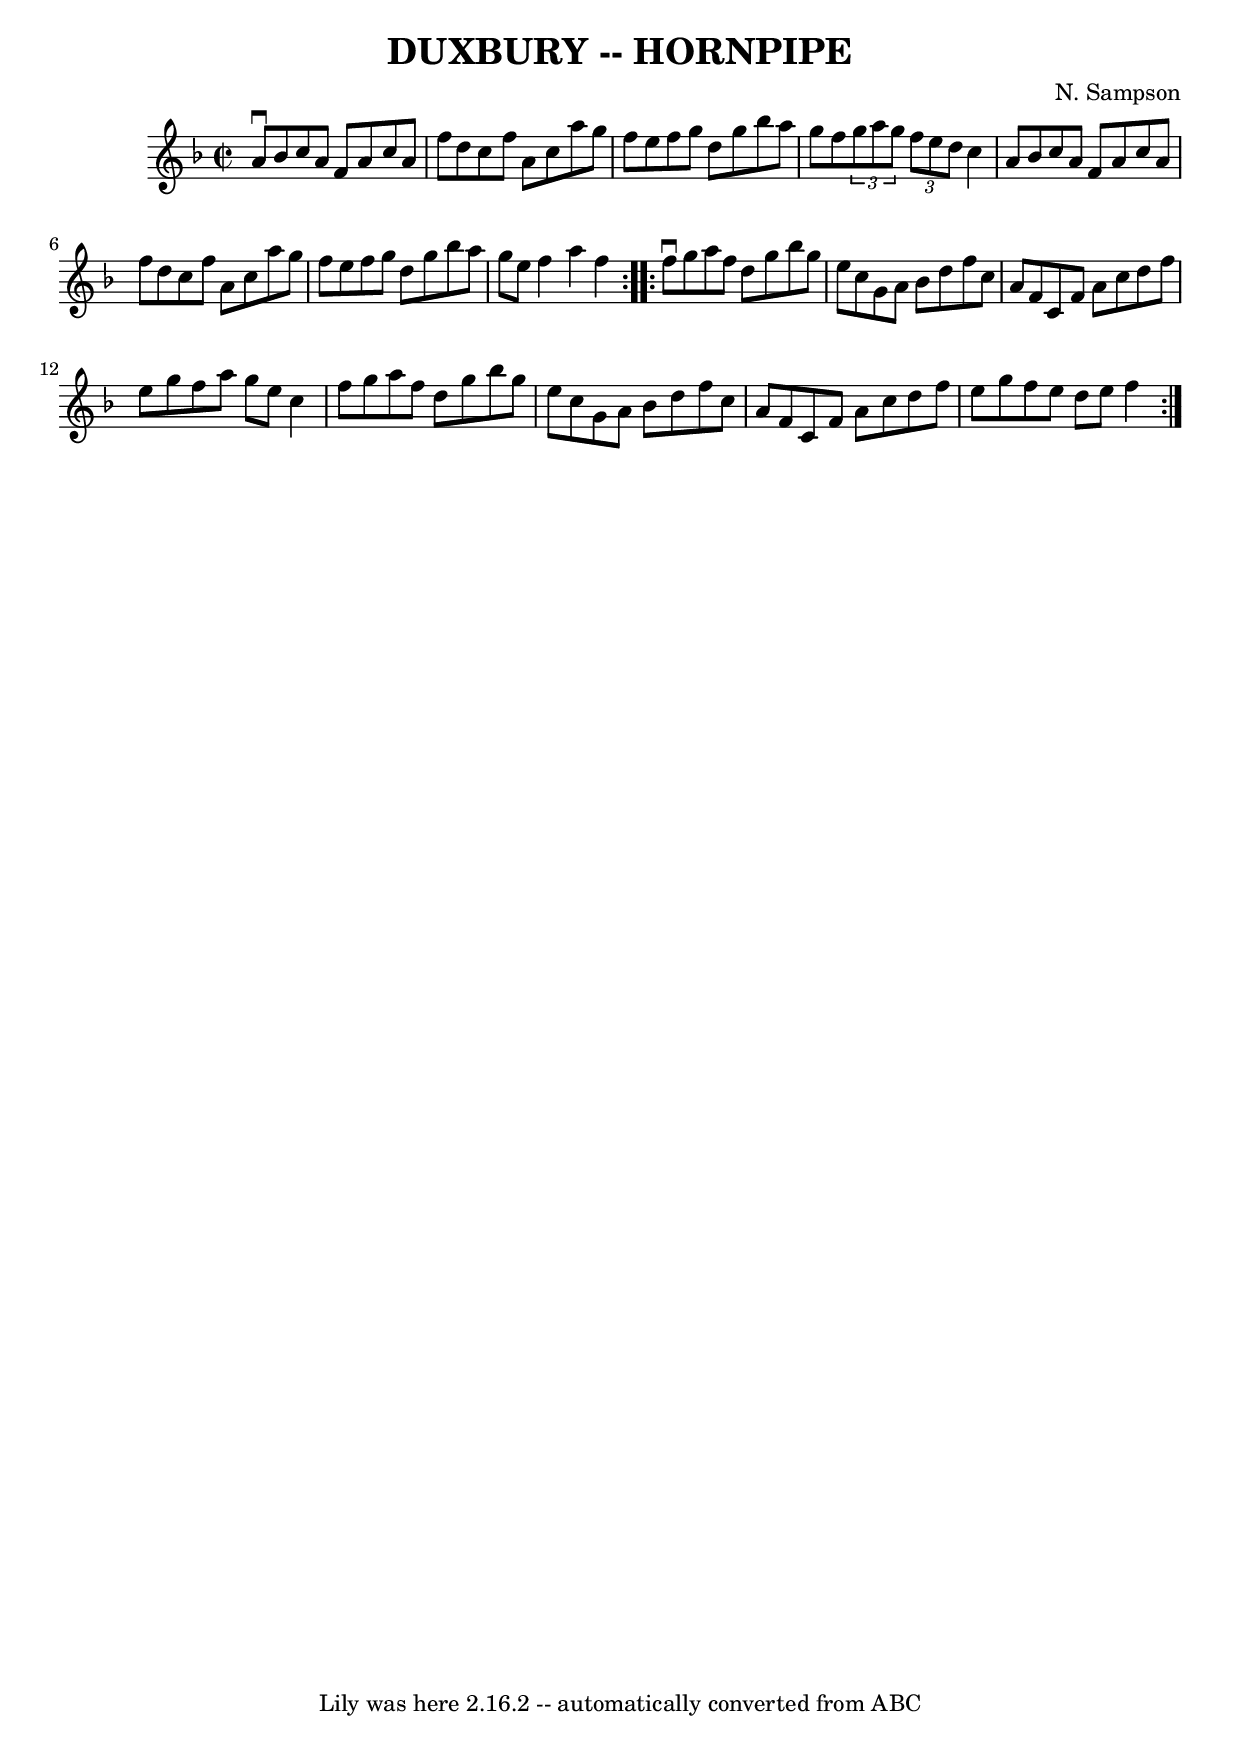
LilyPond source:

\version "2.16.2"
\include "Mammoth.ily"
\header {
	%% book = "Cole's 1000 Fiddle Tunes"
	composer = "N. Sampson"
	crossRefNumber = "1"
	footnotes = ""
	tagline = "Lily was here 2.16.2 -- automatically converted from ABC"
	title = "DUXBURY -- HORNPIPE"
}
voicedefault =  {


\repeat volta 2 {
\override Staff.TimeSignature #'style = #'C
 \time 2/2 
\key f \major a'8^\downbow bes'8        |
 c''8 a'8  
 f'8 a'8 c''8 a'8 f''8 d''8    |
 c''8 f''8 a'8   
 c''8 a''8 g''8 f''8 e''8    |
 f''8 g''8 d''8    
g''8 bes''8 a''8 g''8 f''8    |
   \times 2/3 { g''8    
a''8 g''8  }   \times 2/3 { f''8 e''8 d''8  } c''4 a'8 bes'8 
       |
 c''8 a'8 f'8 a'8 c''8 a'8 f''8 d''8    
|
 c''8 f''8 a'8 c''8 a''8 g''8 f''8 e''8    
|
 f''8 g''8 d''8 g''8 bes''8 a''8 g''8 e''8    
|
 f''4 a''4 f''4    }     \repeat volta 2 { f''8^\downbow   
g''8        |
 a''8 f''8 d''8 g''8 bes''8 g''8 e''8   
 c''8    |
 g'8 a'8 bes'8 d''8 f''8 c''8 a'8 f'8   
 |
 c'8 f'8 a'8 c''8 d''8 f''8 e''8 g''8    
|
 f''8 a''8 g''8 e''8 c''4 f''8 g''8        |
 
 a''8 f''8 d''8 g''8 bes''8 g''8 e''8 c''8    |
   
g'8 a'8 bes'8 d''8 f''8 c''8 a'8 f'8    |
 c'8    
f'8 a'8 c''8 d''8 f''8 e''8 g''8    |
 f''8 e''8   
 d''8 e''8 f''4    }   
}

\score{
    <<

	\context Staff="default"
	{
	    \voicedefault 
	}

    >>
	\layout {
	}
	\midi {}
}
